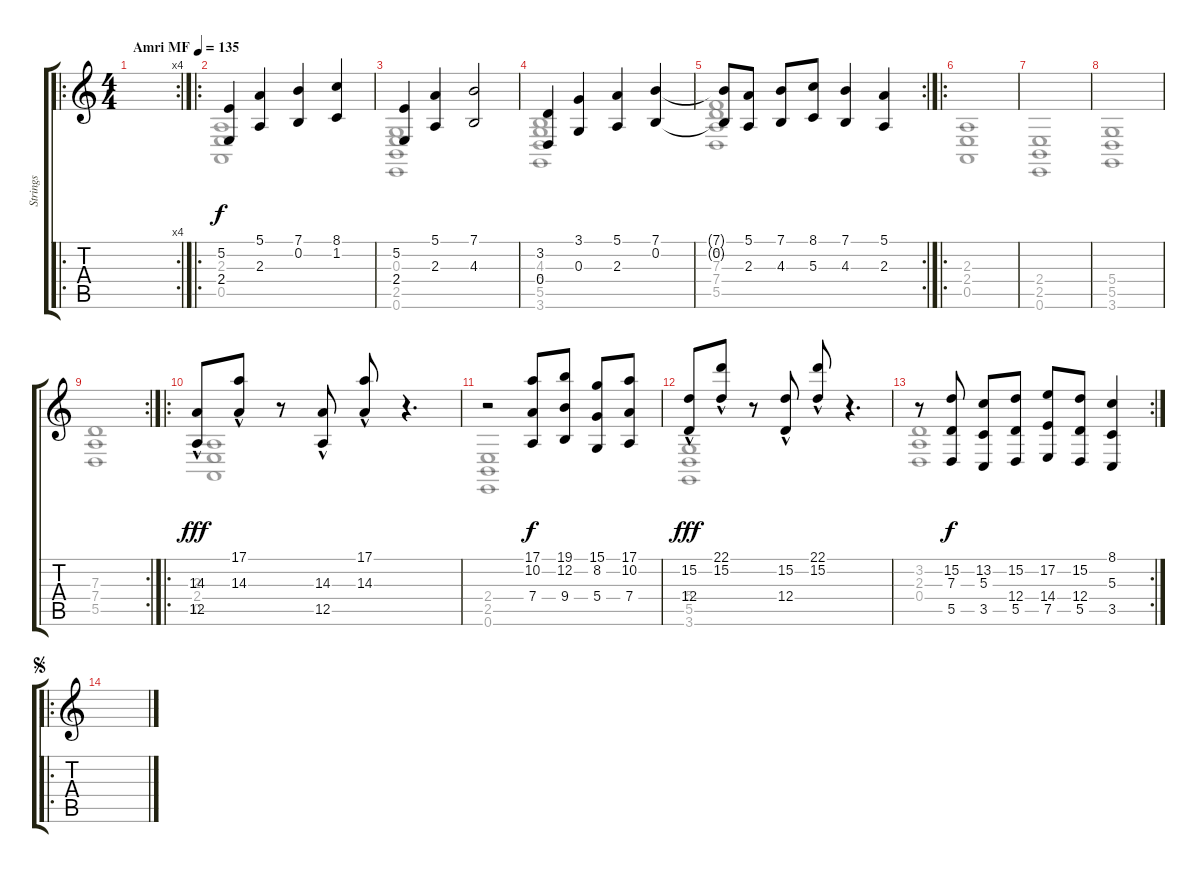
\track ("Strings" "Strings") {instrument stringensemble1}
\staff {score tabs}
\tuning (E4 B3 G3 D3 A2 E2) {hide}
\voice
\ro
\rc 4
\ts (4 4)
\tempo (135 "Amri MF")
\clef g2
\ks c
|
\ro
(5.2 2.4).4 (5.1 2.3).4 (7.1 0.2).4 (8.1 1.2).4 |
(5.2 2.4).4 (5.1 2.3).4 (7.1 4.3).2 |
(3.2 0.4).4 (3.1 0.3).4 (5.1 2.3).4 (7.1 0.2).4 |
\rc 2
(7.1{t} 0.2{t}).8 (5.1 2.3).8 (7.1 4.3).8 (8.1 5.3).8 (7.1 4.3).4 (5.1 2.3).4 |
\ro
|
|
|
\rc 2
|
\ro
(14.3{hac} 12.5{hac}).8{dy fff} (17.1{hac} 14.3).8 r.8 (14.3{hac} 12.5{hac}).8 (17.1{hac} 14.3).8 r.4{d} |
r.2 (17.1 10.2 7.4).8{dy f} (19.1 12.2 9.4).8 (15.1 8.2 5.4).8 (17.1 10.2 7.4).8 |
(15.2{hac} 12.4{hac}).8{dy fff} (22.1{hac} 15.2).8 r.8 (15.2{hac} 12.4{hac}).8 (22.1{hac} 15.2).8 r.4{d} |
\rc 2
r.8 (15.2 7.3 5.5).8{dy f} (13.2 5.3 3.5).8 (15.2 12.4 5.5).8 (17.2 14.4 7.5).8 (15.2 12.4 5.5).8 (8.1 5.3 3.5).4 |
\ro
\jump segno
|
|
\voice
\clef g2
\ottava regular
\simile none
\ks c
|
(2.3 2.4 0.5).1 |
(0.3 2.4 2.5 0.6).1 |
(4.3 5.4 5.5 3.6).1 |
(6.2 7.3 7.4 5.5).1 |
(2.3 2.4 0.5).1 |
(2.4 2.5 0.6).1 |
(5.4 5.5 3.6).1 |
(7.3 7.4 5.5).1 |
(2.3 2.4 0.5).1 |
(2.4 2.5 0.6).1 |
(5.4 5.5 3.6).1 |
(3.2 2.3 0.4).1 |
|
|
